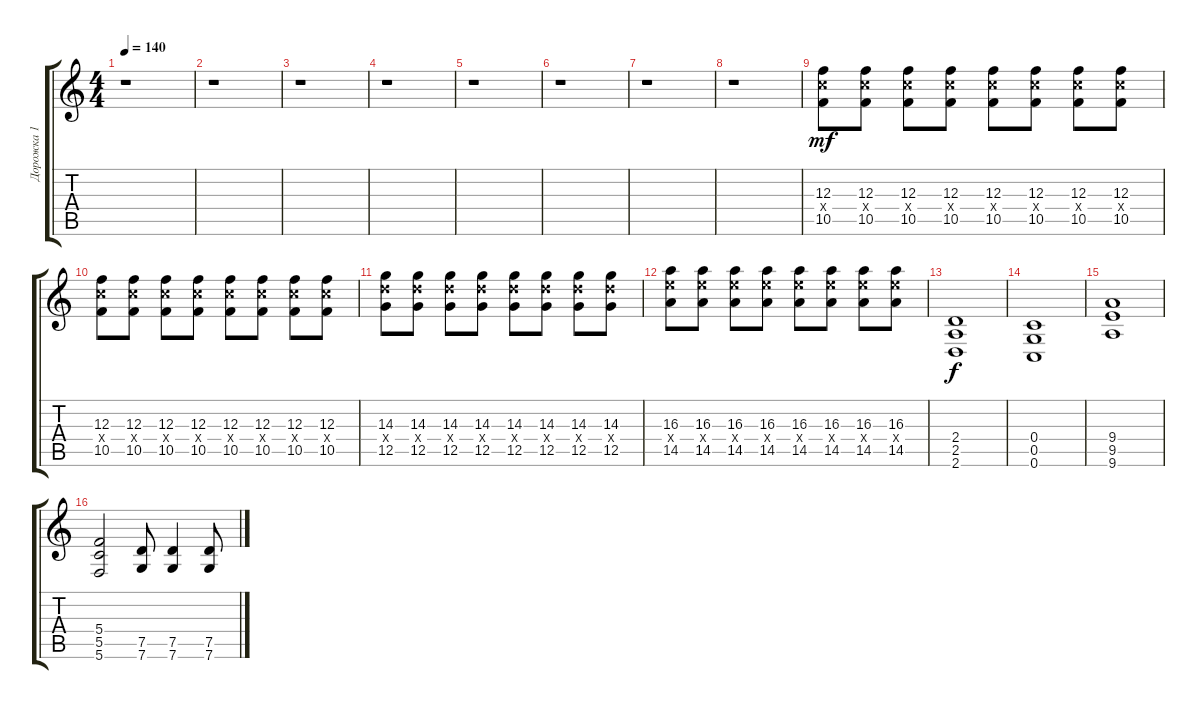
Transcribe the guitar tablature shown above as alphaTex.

\track ("Дорожка 1" "Дорожка 1") {instrument overdrivenguitar}
\staff {score tabs}
\tuning (D4 A3 F3 C3 G2 C2) {hide}
\ts (4 4)
\tempo 140
\clef g2
\ks c
r.1{dy f} |
r.1 |
r.1 |
r.1 |
r.1 |
r.1 |
r.1 |
r.1 |
(12.3 12.4{x} 10.5).8{dy mf} (12.3 12.4{x} 10.5).8 (12.3 12.4{x} 10.5).8 (12.3 12.4{x} 10.5).8 (12.3 12.4{x} 10.5).8 (12.3 12.4{x} 10.5).8 (12.3 12.4{x} 10.5).8 (12.3 12.4{x} 10.5).8 |
(12.3 12.4{x} 10.5).8 (12.3 12.4{x} 10.5).8 (12.3 12.4{x} 10.5).8 (12.3 12.4{x} 10.5).8 (12.3 12.4{x} 10.5).8 (12.3 12.4{x} 10.5).8 (12.3 12.4{x} 10.5).8 (12.3 12.4{x} 10.5).8 |
(14.3 14.4{x} 12.5).8 (14.3 14.4{x} 12.5).8 (14.3 14.4{x} 12.5).8 (14.3 14.4{x} 12.5).8 (14.3 14.4{x} 12.5).8 (14.3 14.4{x} 12.5).8 (14.3 14.4{x} 12.5).8 (14.3 14.4{x} 12.5).8 |
(16.3 16.4{x} 14.5).8 (16.3 16.4{x} 14.5).8 (16.3 16.4{x} 14.5).8 (16.3 16.4{x} 14.5).8 (16.3 16.4{x} 14.5).8 (16.3 16.4{x} 14.5).8 (16.3 16.4{x} 14.5).8 (16.3 16.4{x} 14.5).8 |
(2.4 2.5 2.6).1{dy f} |
(0.4 0.5 0.6).1 |
(9.4 9.5 9.6).1 |
(5.4 5.5 5.6).2 (7.5 7.6).8 (7.5 7.6).4 (7.5 7.6).8
